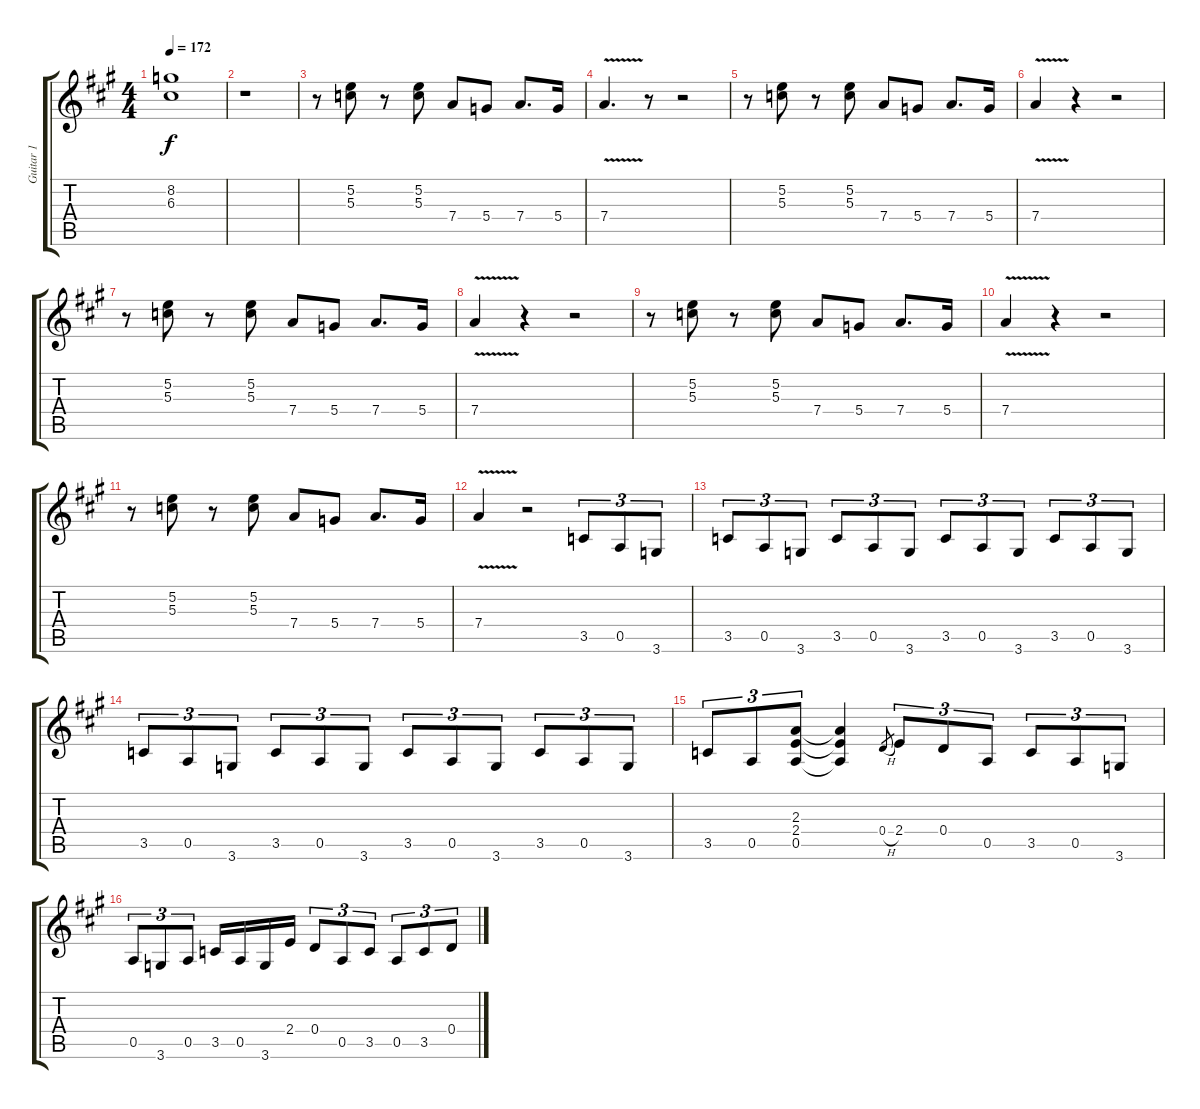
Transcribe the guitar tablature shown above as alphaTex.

\track ("Guitar 1" "Guitar 1") {instrument distortionguitar}
\staff {score tabs}
\tuning (E4 B3 G3 D3 A2 E2) {hide}
\ts (4 4)
\tempo 172
\clef g2
\ks a
(8.2{t} 6.3{t}).1{dy f} |
r.1 |
r.8 (5.2 5.3).8 r.8 (5.2 5.3).8 7.4.8 5.4.8 7.4.8{d} 5.4.16 |
7.4{v}.4{d} r.8 r.2 |
r.8 (5.2 5.3).8 r.8 (5.2 5.3).8 7.4.8 5.4.8 7.4.8{d} 5.4.16 |
7.4{v}.4 r.4 r.2 |
r.8 (5.2 5.3).8 r.8 (5.2 5.3).8 7.4.8 5.4.8 7.4.8{d} 5.4.16 |
7.4{v}.4 r.4 r.2 |
r.8 (5.2 5.3).8 r.8 (5.2 5.3).8 7.4.8 5.4.8 7.4.8{d} 5.4.16 |
7.4{v}.4 r.4 r.2 |
r.8 (5.2 5.3).8 r.8 (5.2 5.3).8 7.4.8 5.4.8 7.4.8{d} 5.4.16 |
7.4{v}.4 r.2 3.5.8{tu (3 2)} 0.5.8{tu (3 2)} 3.6.8{tu (3 2)} |
3.5.8{tu (3 2)} 0.5.8{tu (3 2)} 3.6.8{tu (3 2)} 3.5.8{tu (3 2)} 0.5.8{tu (3 2)} 3.6.8{tu (3 2)} 3.5.8{tu (3 2)} 0.5.8{tu (3 2)} 3.6.8{tu (3 2)} 3.5.8{tu (3 2)} 0.5.8{tu (3 2)} 3.6.8{tu (3 2)} |
3.5.8{tu (3 2)} 0.5.8{tu (3 2)} 3.6.8{tu (3 2)} 3.5.8{tu (3 2)} 0.5.8{tu (3 2)} 3.6.8{tu (3 2)} 3.5.8{tu (3 2)} 0.5.8{tu (3 2)} 3.6.8{tu (3 2)} 3.5.8{tu (3 2)} 0.5.8{tu (3 2)} 3.6.8{tu (3 2)} |
3.5.8{tu (3 2)} 0.5.8{tu (3 2)} (2.3 2.4 0.5).8{tu (3 2)} (2.3{t} 2.4{t} 0.5{t}).4 0.4{h}.8{gr} 2.4.8{tu (3 2)} 0.4.8{tu (3 2)} 0.5.8{tu (3 2)} 3.5.8{tu (3 2)} 0.5.8{tu (3 2)} 3.6.8{tu (3 2)} |
0.5.8{tu (3 2)} 3.6.8{tu (3 2)} 0.5.8{tu (3 2)} 3.5.16 0.5.16 3.6.16 2.4.16 0.4.8{tu (3 2)} 0.5.8{tu (3 2)} 3.5.8{tu (3 2)} 0.5.8{tu (3 2)} 3.5.8{tu (3 2)} 0.4.8{tu (3 2)}
